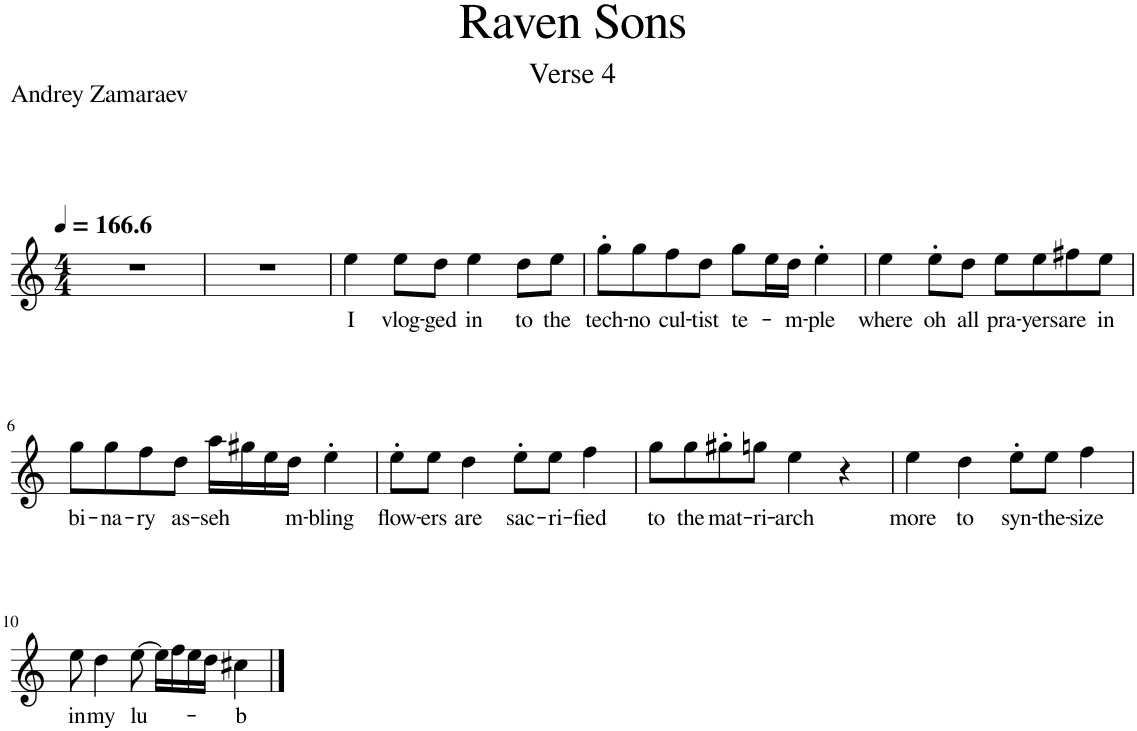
**kern	**text
*part1	*part1
*staff1	*staff1
*I"Voice	*
*I'Vo.	*
*clefG2	*
*k[]	*
*M4/4	*
*MM167	*
=1	=1
1r	.
=2	=2
1r	.
=3	=3
!	!LO:LY:b
4ee\	I
!	!LO:LY:b
8ee\L	vlog-
!	!LO:LY:b
8dd\J	-ged
!	!LO:LY:b
4ee\	in
!	!LO:LY:b
8dd\L	to
!	!LO:LY:b
8ee\J	the
=4	=4
!	!LO:LY:b
8gg'\L	tech-
!	!LO:LY:b
8gg\	-no
!	!LO:LY:b
8ff\	cul-
!	!LO:LY:b
8dd\J	-tist
!	!LO:LY:b
8gg\L	te-
16ee\L	.
!	!LO:LY:b
16dd\JJ	-m-
!	!LO:LY:b
4ee'\	-ple
=5	=5
!	!LO:LY:b
4ee\	where
!	!LO:LY:b
8ee'\L	oh
!	!LO:LY:b
8dd\J	all
!	!LO:LY:b
8ee\L	pra-
!	!LO:LY:b
8ee\	-yers
!	!LO:LY:b
8ff#X\	are
!	!LO:LY:b
8ee\J	in
!!LO:LB:g=z
=6	=6
!	!LO:LY:b
8gg\L	bi-
!	!LO:LY:b
8gg\	-na-
!	!LO:LY:b
8ff\	-ry
!	!LO:LY:b
8dd\J	as-
!	!LO:LY:b
16aa\LL	-seh
16gg#X\	.
16ee\	.
!	!LO:LY:b
16dd\JJ	m-
!	!LO:LY:b
4ee'\	-bling
=7	=7
!	!LO:LY:b
8ee'\L	flow-
!	!LO:LY:b
8ee\J	-ers
!	!LO:LY:b
4dd\	are
!	!LO:LY:b
8ee'\L	sac-
!	!LO:LY:b
8ee\J	-ri-
!	!LO:LY:b
4ff\	-fied
=8	=8
!	!LO:LY:b
8gg\L	to
!	!LO:LY:b
8gg\	the
!	!LO:LY:b
8gg#X'\	mat-
!	!LO:LY:b
8ggn\J	-ri-
!	!LO:LY:b
4ee\	-arch
4r	.
=9	=9
!	!LO:LY:b
4ee\	more
!	!LO:LY:b
4dd\	to
!	!LO:LY:b
8ee'\L	syn-
!	!LO:LY:b
8ee\J	-the-
!	!LO:LY:b
4ff\	-size
!!LO:LB:g=z
=10	=10
!	!LO:LY:b
8ee\	in
!	!LO:LY:b
4dd\	my
!	!LO:LY:b
[8ee\	lu-
16ee\LL]	.
16ff\	.
16ee\	.
16dd\JJ	.
!	!LO:LY:b
4cc#X\	-b
==	==
*-	*-
